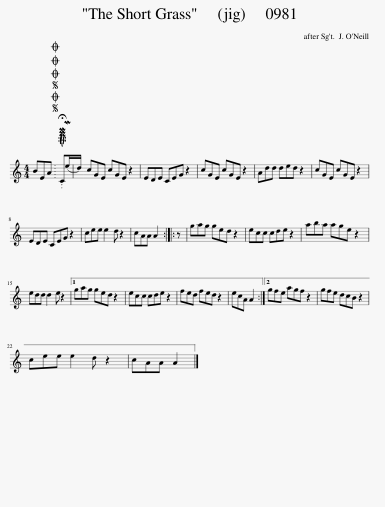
X:1
L:1/8
M:4/4
I:linebreak $
K:C
V:1 treble
V:1
 BEA |SOSOOO .!fermata!PMTuC(Me/d/) | cGE cGE z2 | EDE CEG z2 | cGE cGE z2 | %5
 Add ded z2 | cGE cGE z2 |$ EDE CEG z2 | cee e2 d z2 | cAA A2 :: %10
 z | gag ged z2 | ecc cde z2 | aba age z2 |$ edd d2 e z2 |1 %15
 gag ged z2 | ecc cde z2 | fed fed z2 | ecA A2 :|2 gfe agf z2 | %20
 gfe dcB z2 |$ cee e2 d z2 | cAA A2 |] %23
